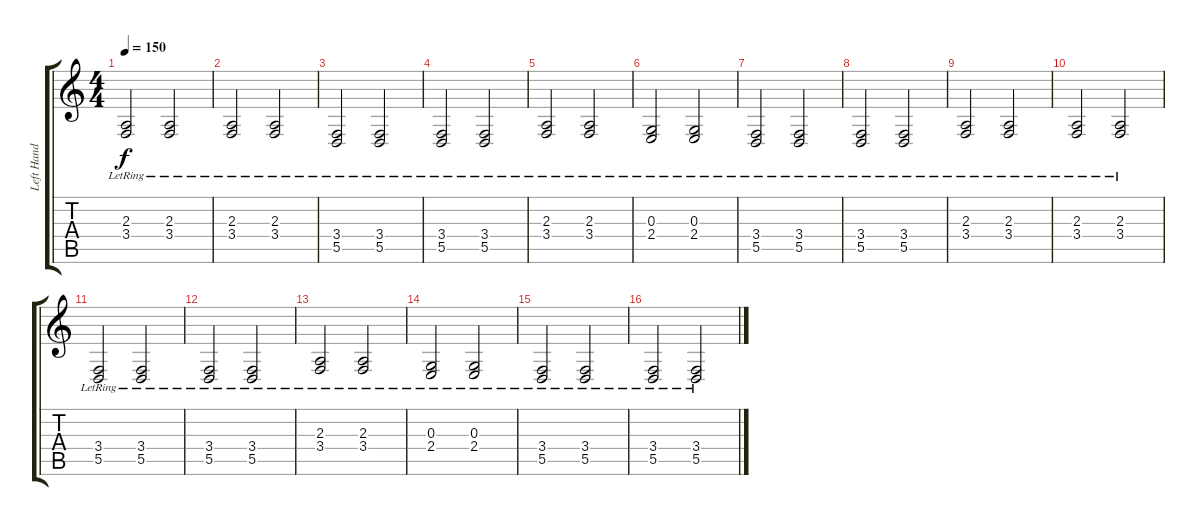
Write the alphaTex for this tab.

\track ("Left Hand" "Left Hand") {instrument acousticgrandpiano}
\staff {score tabs}
\tuning (E4 B3 G3 D3 A2 E2) {hide}
\ts (4 4)
\tempo 150
\clef g2
\ks c
(2.3{lr} 3.4{lr}).2{dy f} (2.3{lr} 3.4{lr}).2 |
(2.3{lr} 3.4{lr}).2 (2.3{lr} 3.4{lr}).2 |
(3.4{lr} 5.5{lr}).2 (3.4{lr} 5.5{lr}).2 |
(3.4{lr} 5.5{lr}).2 (3.4{lr} 5.5{lr}).2 |
(2.3{lr} 3.4{lr}).2 (2.3{lr} 3.4{lr}).2 |
(0.3{lr} 2.4{lr}).2 (0.3{lr} 2.4{lr}).2 |
(3.4{lr} 5.5{lr}).2 (3.4{lr} 5.5{lr}).2 |
(3.4{lr} 5.5{lr}).2 (3.4{lr} 5.5{lr}).2 |
(2.3{lr} 3.4{lr}).2 (2.3{lr} 3.4{lr}).2 |
(2.3{lr} 3.4{lr}).2 (2.3{lr} 3.4{lr}).2 |
(3.4{lr} 5.5{lr}).2 (3.4{lr} 5.5{lr}).2 |
(3.4{lr} 5.5{lr}).2 (3.4{lr} 5.5{lr}).2 |
(2.3{lr} 3.4{lr}).2 (2.3{lr} 3.4{lr}).2 |
(0.3{lr} 2.4{lr}).2 (0.3{lr} 2.4{lr}).2 |
(3.4{lr} 5.5{lr}).2 (3.4{lr} 5.5{lr}).2 |
(3.4{lr} 5.5{lr}).2 (3.4{lr} 5.5{lr}).2
